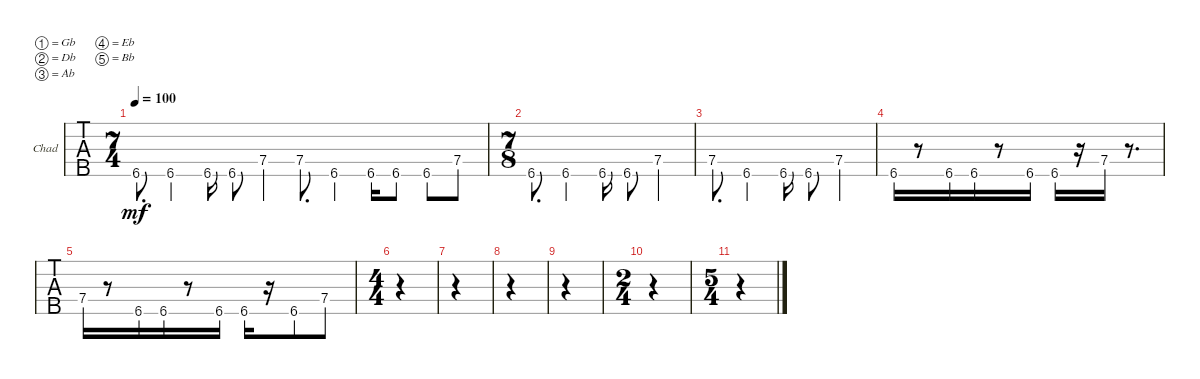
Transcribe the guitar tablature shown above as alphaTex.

\defaultSystemsLayout 4
\bracketExtendMode groupsimilarinstruments
\firstSystemTrackNameOrientation horizontal
\otherSystemsTrackNameOrientation horizontal
\track ("Chad" "Chad") {instrument electricbassfinger}
\staff {tabs}
\tuning (Gb2 Db2 Ab1 Eb1 Bb0)
\ts (7 4)
\tempo 100
\clef f4
\ks c
6.5.8{d dy mf} 6.5.4 6.5.16 6.5.8 7.4.4 7.4.8{d} 6.5.4 6.5.16 6.5.8 6.5.8 7.4.8 |
\ts (7 8)
6.5.8{d} 6.5.4 6.5.16 6.5.8 7.4.4 |
\scale
0.333333 7.4.8{d} 6.5.4 6.5.16 6.5.8 7.4.4 |
6.5.16 r.8 6.5.16 6.5.16 r.8 6.5.16 6.5.16 r.16 7.4.16 r.8{d} |
7.4.16 r.8 6.5.16 6.5.16 r.8 6.5.16 6.5.16 r.16 6.5.8 7.4.8 |
\ts (4 4)
\scale
0.333333 |
\scale
0.333333 |
\scale
0.333333 |
\scale
0.257261 |
\ts (2 4)
\scale
0.485477 |
\ts (5 4)
\scale
0.257261
